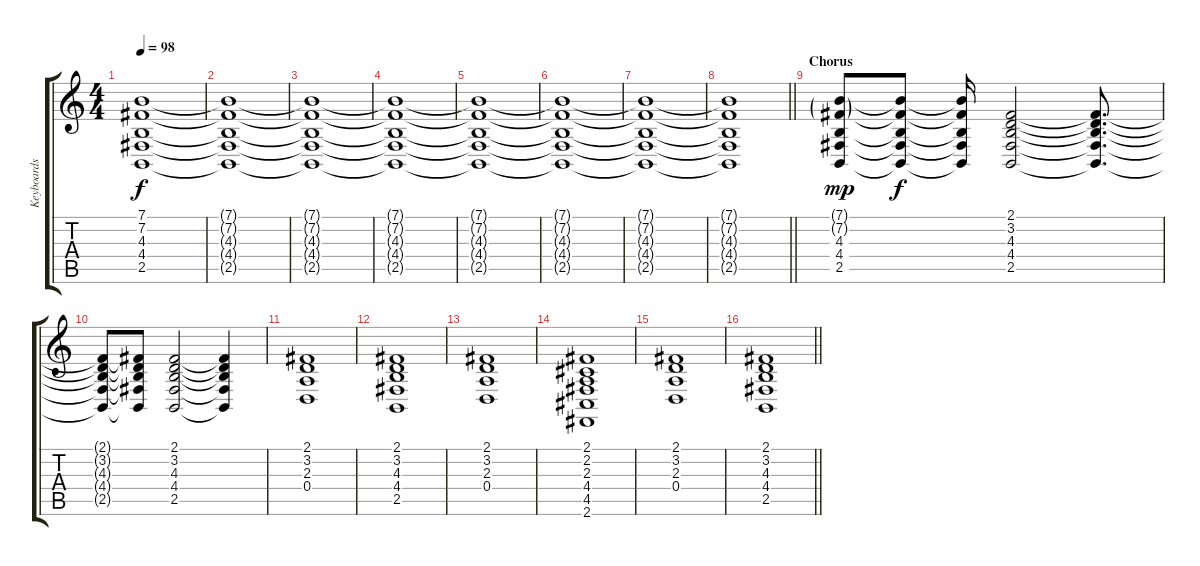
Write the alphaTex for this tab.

\track ("Keyboards 1" "Keyboards ") {instrument stringensemble1}
\staff {score tabs}
\tuning (E4 B3 G3 D3 A2 E2) {hide}
\ts (4 4)
\tempo 98
\clef g2
\ks c
(7.1{t} 7.2{t} 4.3{t} 4.4{t} 2.5{t}).1{dy f} |
(7.1{t} 7.2{t} 4.3{t} 4.4{t} 2.5{t}).1 |
(7.1{t} 7.2{t} 4.3{t} 4.4{t} 2.5{t}).1 |
(7.1{t} 7.2{t} 4.3{t} 4.4{t} 2.5{t}).1 |
(7.1{t} 7.2{t} 4.3{t} 4.4{t} 2.5{t}).1 |
(7.1{t} 7.2{t} 4.3{t} 4.4{t} 2.5{t}).1 |
(7.1{t} 7.2{t} 4.3{t} 4.4{t} 2.5{t}).1 |
\barLineRight lightlight
(7.1{t} 7.2{t} 4.3{t} 4.4{t} 2.5{t}).1 |
\section ("" "Chorus")
(7.1{g} 7.2{g} 4.3 4.4 2.5).8{dy mp} (7.1{t} 7.2{t} 4.3{t} 4.4{t} 2.5{t}).8{dy f} (7.1{t} 7.2{t} 4.3{t} 4.4{t} 2.5{t}).16 (2.1 3.2 4.3 4.4 2.5).2{volume 8} (2.1{t} 3.2{t} 4.3{t} 4.4{t} 2.5{t}).8{d} |
(2.1{t} 3.2{t} 4.3{t} 4.4{t} 2.5{t}).8 (2.1{t} 3.2{t} 4.3{t} 4.4{t} 2.5{t}).8 (2.1 3.2 4.3 4.4 2.5).2 (2.1{t} 3.2{t} 4.3{t} 4.4{t} 2.5{t}).4 |
(2.1 3.2 2.3 0.4).1 |
(2.1 3.2 4.3 4.4 2.5).1 |
(2.1 3.2 2.3 0.4).1 |
(2.1 2.2 2.3 4.4 4.5 2.6).1 |
(2.1 3.2 2.3 0.4).1 |
\barLineRight lightlight
(2.1 3.2 4.3 4.4 2.5).1
